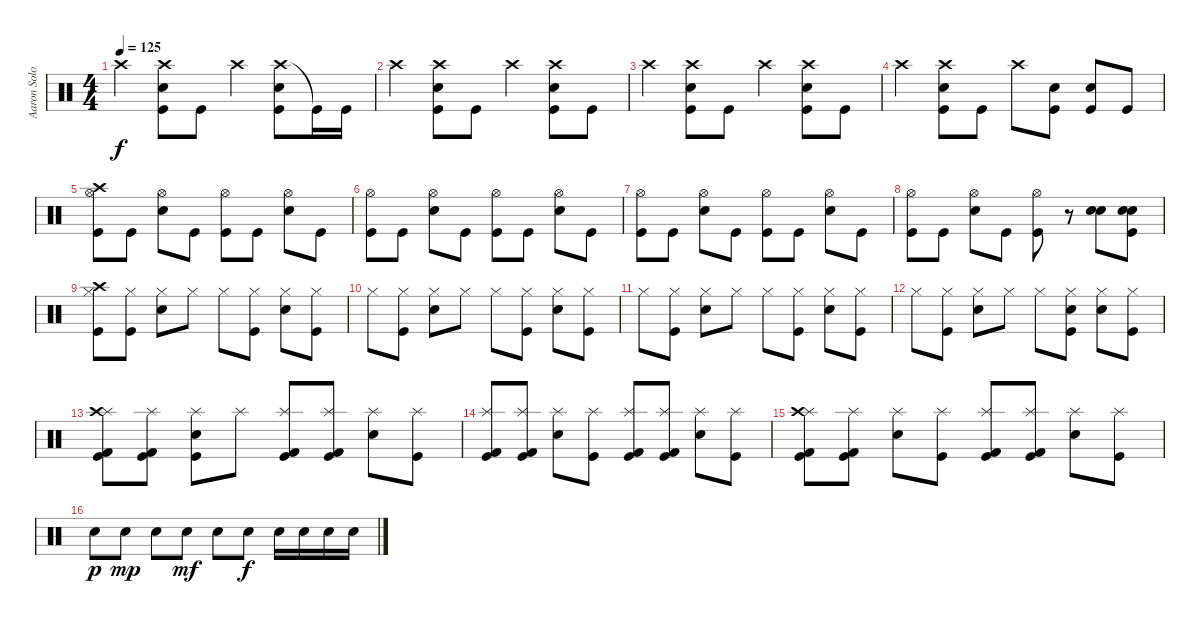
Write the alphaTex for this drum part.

\track ("Aaron Solowoniuk" "Aaron Solo") {instrument percussion}
\staff {score}
\articulation defaults
\ts (4 4)
\tempo 125
\clef neutral
\ks c "Crash high (hit)".4{dy f}
("Crash high (hit)" "Electric Snare (hit)" "Kick (hit)").8 "Kick (hit)".8 "Crash high (hit)".4 ("Crash high (hit)" "Electric Snare (hit)" "Kick (hit)").8 "Kick (hit)"{t}.16 "Kick (hit)".16 |
"Crash high (hit)".4 ("Crash high (hit)" "Electric Snare (hit)" "Kick (hit)").8 "Kick (hit)".8 "Crash high (hit)".4 ("Crash high (hit)" "Electric Snare (hit)" "Kick (hit)").8 "Kick (hit)".8 |
"Crash high (hit)".4 ("Crash high (hit)" "Electric Snare (hit)" "Kick (hit)").8 "Kick (hit)".8 "Crash high (hit)".4 ("Crash high (hit)" "Electric Snare (hit)" "Kick (hit)").8 "Kick (hit)".8 |
"Crash high (hit)".4 ("Crash high (hit)" "Electric Snare (hit)" "Kick (hit)").8 "Kick (hit)".8 "Crash high (hit)".8 ("Electric Snare (hit)" "Kick (hit)").8 ("Electric Snare (hit)" "Kick (hit)").8 "Kick (hit)".8 |
("Hi-Hat (open)" "Crash high (hit)" "Kick (hit)").8 "Kick (hit)".8 ("Hi-Hat (open)" "Electric Snare (hit)").8 "Kick (hit)".8 ("Hi-Hat (open)" "Kick (hit)").8 "Kick (hit)".8 ("Hi-Hat (open)" "Electric Snare (hit)").8 "Kick (hit)".8 |
("Hi-Hat (open)" "Kick (hit)").8 "Kick (hit)".8 ("Hi-Hat (open)" "Electric Snare (hit)").8 "Kick (hit)".8 ("Hi-Hat (open)" "Kick (hit)").8 "Kick (hit)".8 ("Hi-Hat (open)" "Electric Snare (hit)").8 "Kick (hit)".8 |
("Hi-Hat (open)" "Kick (hit)").8 "Kick (hit)".8 ("Hi-Hat (open)" "Electric Snare (hit)").8 "Kick (hit)".8 ("Hi-Hat (open)" "Kick (hit)").8 "Kick (hit)".8 ("Hi-Hat (open)" "Electric Snare (hit)").8 "Kick (hit)".8 |
("Hi-Hat (open)" "Kick (hit)").8 "Kick (hit)".8 ("Hi-Hat (open)" "Electric Snare (hit)").8 "Kick (hit)".8 ("Hi-Hat (open)" "Kick (hit)").8 r.8 ("Snare (hit) 2" "Electric Snare (hit)").8 ("Snare (hit) 2" "Electric Snare (hit)" "Kick (hit)").8 |
("Hi-Hat (closed)" "Crash high (hit)" "Kick (hit)").8 ("Hi-Hat (closed)" "Kick (hit)").8 ("Hi-Hat (closed)" "Electric Snare (hit)").8 "Hi-Hat (closed)".8 "Hi-Hat (closed)".8 ("Hi-Hat (closed)" "Kick (hit)").8 ("Hi-Hat (closed)" "Electric Snare (hit)").8 ("Hi-Hat (closed)" "Kick (hit)").8 |
"Hi-Hat (closed)".8 ("Hi-Hat (closed)" "Kick (hit)").8 ("Hi-Hat (closed)" "Electric Snare (hit)").8 "Hi-Hat (closed)".8 "Hi-Hat (closed)".8 ("Hi-Hat (closed)" "Kick (hit)").8 ("Hi-Hat (closed)" "Electric Snare (hit)").8 ("Hi-Hat (closed)" "Kick (hit)").8 |
"Hi-Hat (closed)".8 ("Hi-Hat (closed)" "Kick (hit)").8 ("Hi-Hat (closed)" "Electric Snare (hit)").8 "Hi-Hat (closed)".8 "Hi-Hat (closed)".8 ("Hi-Hat (closed)" "Kick (hit)").8 ("Hi-Hat (closed)" "Electric Snare (hit)").8 ("Hi-Hat (closed)" "Kick (hit)").8 |
"Hi-Hat (closed)".8 ("Hi-Hat (closed)" "Kick (hit)").8 ("Hi-Hat (closed)" "Electric Snare (hit)").8 "Hi-Hat (closed)".8 "Hi-Hat (closed)".8 ("Hi-Hat (closed)" "Electric Snare (hit)" "Kick (hit)").8 ("Hi-Hat (closed)" "Electric Snare (hit)").8 ("Hi-Hat (closed)" "Kick (hit)").8 |
("Splash (hit)" "Crash high (hit)" "Kick (hit) 2" "Kick (hit)").8 ("Splash (hit)" "Kick (hit) 2" "Kick (hit)").8 ("Splash (hit)" "Electric Snare (hit)" "Kick (hit)").8 "Splash (hit)".8 ("Splash (hit)" "Kick (hit) 2" "Kick (hit)").8 ("Splash (hit)" "Kick (hit) 2" "Kick (hit)").8 ("Splash (hit)" "Electric Snare (hit)").8 ("Splash (hit)" "Kick (hit)").8 |
("Splash (hit)" "Kick (hit) 2" "Kick (hit)").8 ("Splash (hit)" "Kick (hit) 2" "Kick (hit)").8 ("Splash (hit)" "Electric Snare (hit)").8 ("Splash (hit)" "Kick (hit)").8 ("Splash (hit)" "Kick (hit) 2" "Kick (hit)").8 ("Splash (hit)" "Kick (hit) 2" "Kick (hit)").8 ("Splash (hit)" "Electric Snare (hit)").8 ("Splash (hit)" "Kick (hit)").8 |
("Splash (hit)" "Crash high (hit)" "Kick (hit) 2" "Kick (hit)").8 ("Splash (hit)" "Kick (hit) 2" "Kick (hit)").8 ("Splash (hit)" "Electric Snare (hit)").8 ("Splash (hit)" "Kick (hit)").8 ("Splash (hit)" "Kick (hit) 2" "Kick (hit)").8 ("Splash (hit)" "Kick (hit) 2" "Kick (hit)").8 ("Splash (hit)" "Electric Snare (hit)").8 ("Splash (hit)" "Kick (hit)").8 |
"Electric Snare (hit)".8{dy p} "Electric Snare (hit)".8{dy mp} "Electric Snare (hit)".8 "Electric Snare (hit)".8{dy mf} "Electric Snare (hit)".8 "Electric Snare (hit)".8{dy f} "Electric Snare (hit)".16 "Electric Snare (hit)".16 "Electric Snare (hit)".16 "Electric Snare (hit)".16
